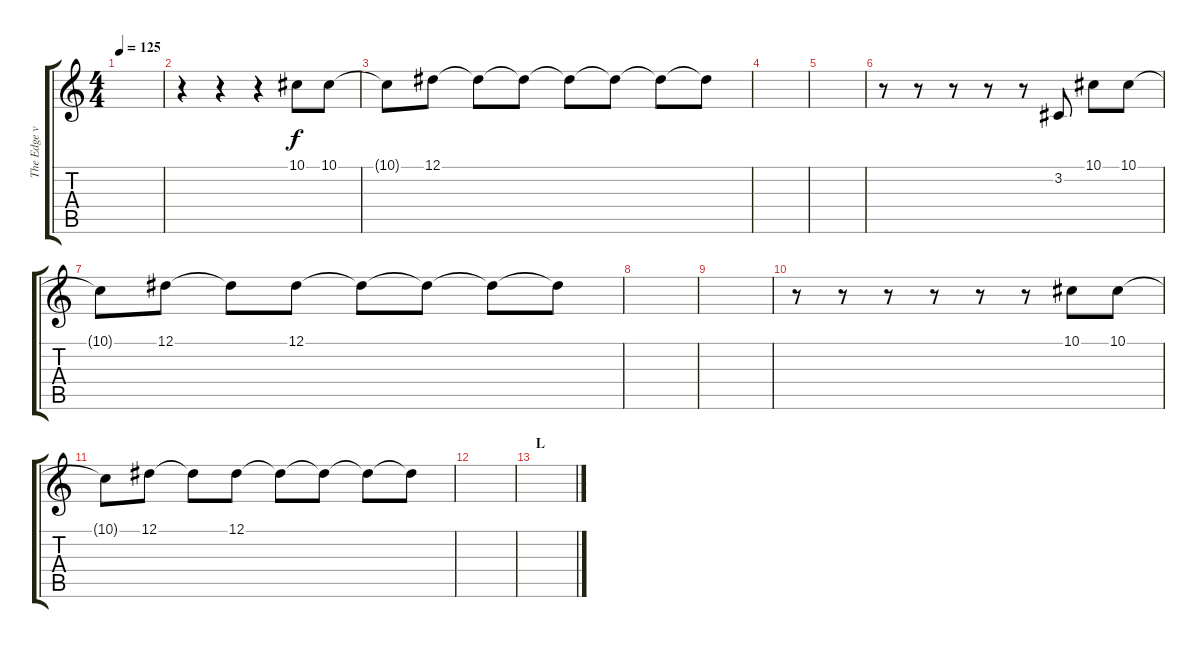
\track ("The Edge voice's" "The Edge v") {instrument electricpiano2}
\staff {score tabs}
\tuning (Eb4 Bb3 Gb3 Db3 Ab2 Eb2) {hide}
\ts (4 4)
\tempo 125
\clef g2
\ks c
|
r.4 r.4 r.4 10.1.8 10.1.8 |
10.1{t}.8 12.1.8 12.1{t}.8 12.1{t}.8 12.1{t}.8 12.1{t}.8 12.1{t}.8 12.1{t}.8 |
|
|
r.8 r.8 r.8 r.8 r.8 3.2.8 10.1.8 10.1.8 |
10.1{t}.8 12.1.8 12.1{t}.8 12.1.8 12.1{t}.8 12.1{t}.8 12.1{t}.8 12.1{t}.8 |
|
|
r.8 r.8 r.8 r.8 r.8 r.8 10.1.8 10.1.8 |
10.1{t}.8 12.1.8 12.1{t}.8 12.1.8 12.1{t}.8 12.1{t}.8 12.1{t}.8 12.1{t}.8 |
|
\section ("" "L")
